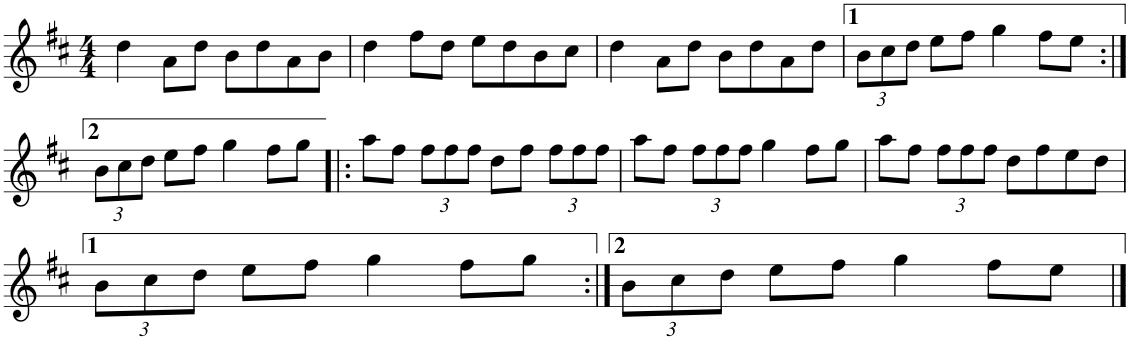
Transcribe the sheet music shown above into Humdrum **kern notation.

**kern
*part1
*staff1
*I"Piano
*I'Pno
*clefG2
*k[f#c#]
*D:
*M4/4
=1
4dd\
8a\L
8dd\J
8b\L
8dd\
8a\
8b\J
=2
4dd\
8ff#\L
8dd\J
8ee\L
8dd\
8b\
8cc#\J
=3
4dd\
8a\L
8dd\J
8b\L
8dd\
8a\
8dd\J
=4
*Xbrackettup
12b\L
12cc#\
12dd\J
8ee\L
8ff#\J
4gg\
8ff#\L
8ee\J
!!LO:LB:g=z
=5:|!
12b\L
12cc#\
12dd\J
8ee\L
8ff#\J
4gg\
8ff#\L
8gg\J
=6!|:
8aa\L
8ff#\J
12ff#\L
12ff#\
12ff#\J
8dd\L
8ff#\J
12ff#\L
12ff#\
12ff#\J
=7
8aa\L
8ff#\J
12ff#\L
12ff#\
12ff#\J
4gg\
8ff#\L
8gg\J
=8
8aa\L
8ff#\J
12ff#\L
12ff#\
12ff#\J
8dd\L
8ff#\
8ee\
8dd\J
!!LO:LB:g=z
=9
12b\L
12cc#\
12dd\J
8ee\L
8ff#\J
4gg\
8ff#\L
8gg\J
=10:|!
12b\L
12cc#\
12dd\J
8ee\L
8ff#\J
4gg\
8ff#\L
8ee\J
==
*-
